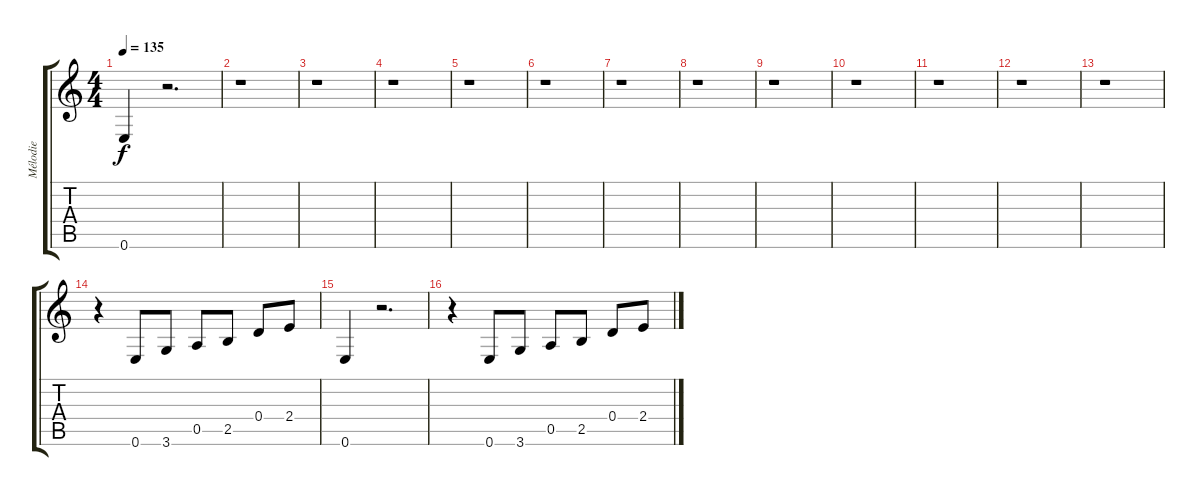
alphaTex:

\track ("Mélodie" "Mélodie") {instrument distortionguitar}
\staff {score tabs}
\tuning (E4 B3 G3 D3 A2 E2) {hide}
\ts (4 4)
\tempo 135
\clef g2
\ks c
0.6.4{dy f} r.2{d} |
r.1 |
r.1 |
r.1 |
r.1 |
r.1 |
r.1 |
r.1 |
r.1 |
r.1 |
r.1 |
r.1 |
r.1 |
r.4 0.6.8 3.6.8 0.5.8 2.5.8 0.4.8 2.4.8 |
0.6.4 r.2{d} |
r.4 0.6.8 3.6.8 0.5.8 2.5.8 0.4.8 2.4.8
